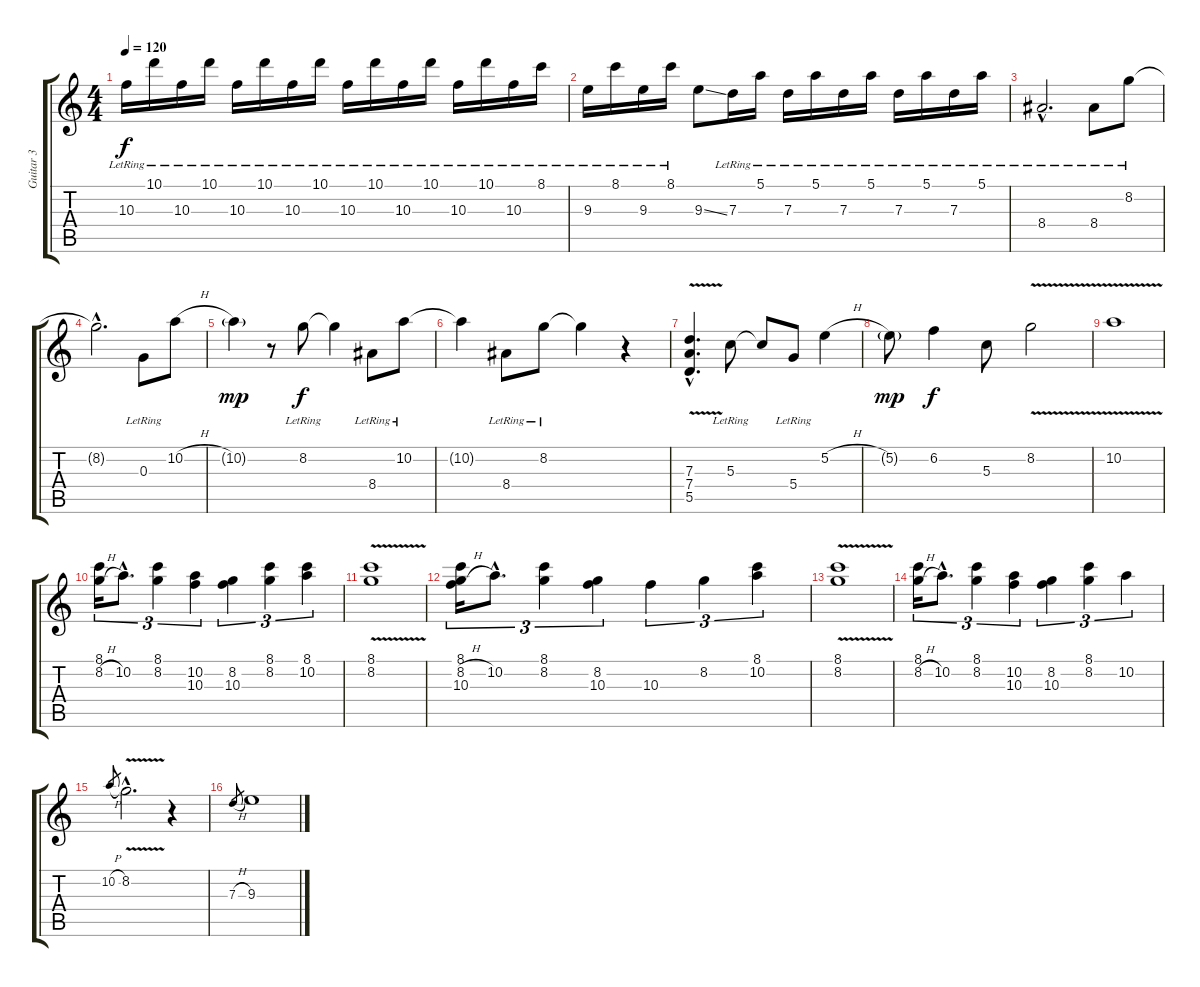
\track ("Guitar 3" "Guitar 3") {instrument overdrivenguitar}
\staff {score tabs}
\tuning (E4 B3 G3 D3 A2 E2) {hide}
\ts (4 4)
\tempo 120
\clef g2
\ks c
10.3{lr}.16{dy f} 10.1{lr}.16 10.3{lr}.16 10.1{lr}.16 10.3{lr}.16 10.1{lr}.16 10.3{lr}.16 10.1{lr}.16 10.3{lr}.16 10.1{lr}.16 10.3{lr}.16 10.1{lr}.16 10.3{lr}.16 10.1{lr}.16 10.3{lr}.16 8.1{lr}.16 |
9.3{lr}.16 8.1{lr}.16 9.3{lr}.16 8.1{lr}.16 9.3{ss}.8 7.3{lr}.16 5.1{lr}.16 7.3{lr}.16 5.1{lr}.16 7.3{lr}.16 5.1{lr}.16 7.3{lr}.16 5.1{lr}.16 7.3{lr}.16 5.1{lr}.16 |
8.4{hac lr}.2{d} 8.4{lr}.8 8.2{lr}.8 |
8.2{hac t}.2{d} 0.3{lr}.8 10.2{h}.8 |
10.2{g}.4{dy mp} r.8 8.2{lr}.8{dy f} 8.2{t}.4 8.4{lr}.8 10.2{lr}.8 |
10.2{t}.4 8.4{lr}.8 8.2{lr}.8 8.2{t}.4 r.4 |
(7.3{v hac} 7.4{hac} 5.5{hac}).4{d} 5.3{lr}.8 5.3{t}.8 5.4{lr}.8 5.2{h}.4 |
5.2{g}.8{dy mp} 6.2.4{dy f} 5.3.8 8.2{v}.2 |
10.2{v}.1 |
(8.1 8.2{h}).16{tu (3 2)} 10.2{hac}.8{d tu (3 2)} (8.1 8.2).4{tu (3 2)} (10.2 10.3).4{tu (3 2)} (8.2 10.3).4{tu (3 2)} (8.1 8.2).4{tu (3 2)} (8.1 10.2).4{tu (3 2)} |
(8.1{v} 8.2{v}).1 |
(8.1 8.2{h} 10.3).16{tu (3 2)} 10.2{hac}.8{d tu (3 2)} (8.1 8.2).4{tu (3 2)} (8.2 10.3).4{tu (3 2)} 10.3.4{tu (3 2)} 8.2.4{tu (3 2)} (8.1 10.2).4{tu (3 2)} |
(8.1{v} 8.2{v}).1 |
(8.1 8.2{h}).16{tu (3 2)} 10.2{hac}.8{d tu (3 2)} (8.1 8.2).4{tu (3 2)} (10.2 10.3).4{tu (3 2)} (8.2 10.3).4{tu (3 2)} (8.1 8.2).4{tu (3 2)} 10.2.4{tu (3 2)} |
10.2{h}.8{gr} 8.2{v hac}.2{d} r.4 |
7.3{h}.8{gr} 9.3.1
